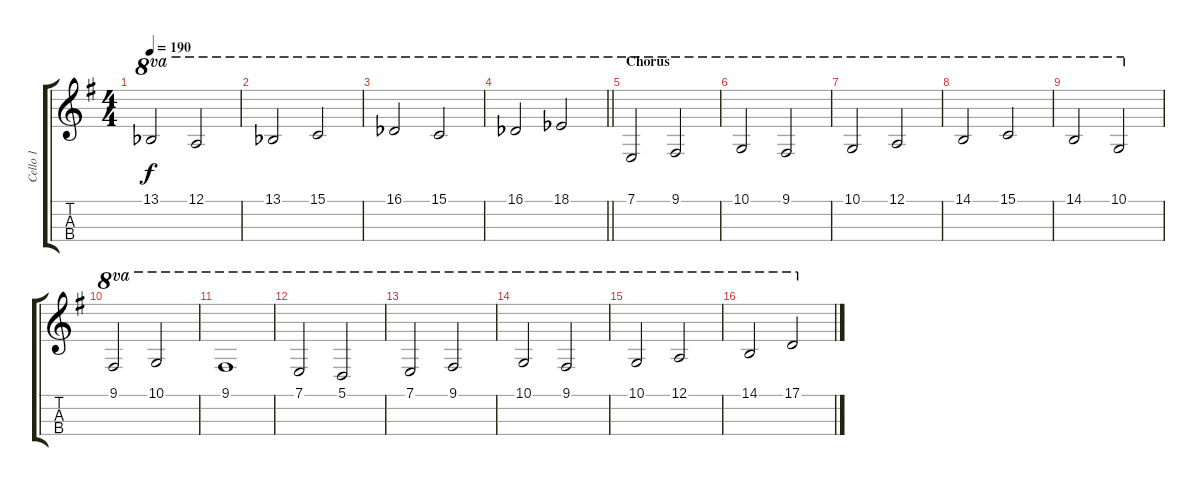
\track ("Cello 1" "Cello 1") {instrument cello}
\staff {score tabs}
\tuning (A3 D3 G2 C2) {hide}
\ts (4 4)
\tempo 190
\clef g2
\ks g
13.1{acc b}.2{ot 8va dy f} 12.1.2{ot 8va} |
13.1{acc b}.2{ot 8va} 15.1.2{ot 8va} |
16.1{acc b}.2{ot 8va} 15.1.2{ot 8va} |
\barLineRight lightlight
16.1{acc b}.2{ot 8va} 18.1{acc b}.2{ot 8va} |
\section ("" "Chorus")
7.1.2{ot 8va} 9.1.2{ot 8va} |
10.1.2{ot 8va} 9.1.2{ot 8va} |
10.1.2{ot 8va} 12.1.2{ot 8va} |
14.1.2{ot 8va} 15.1.2{ot 8va} |
14.1.2{ot 8va} 10.1.2{ot 8va} |
9.1.2{ot 8va} 10.1.2{ot 8va} |
9.1.1{ot 8va} |
7.1.2{ot 8va} 5.1.2{ot 8va} |
7.1.2{ot 8va} 9.1.2{ot 8va} |
10.1.2{ot 8va} 9.1.2{ot 8va} |
10.1.2{ot 8va} 12.1.2{ot 8va} |
14.1.2{ot 8va} 17.1.2{ot 8va}
